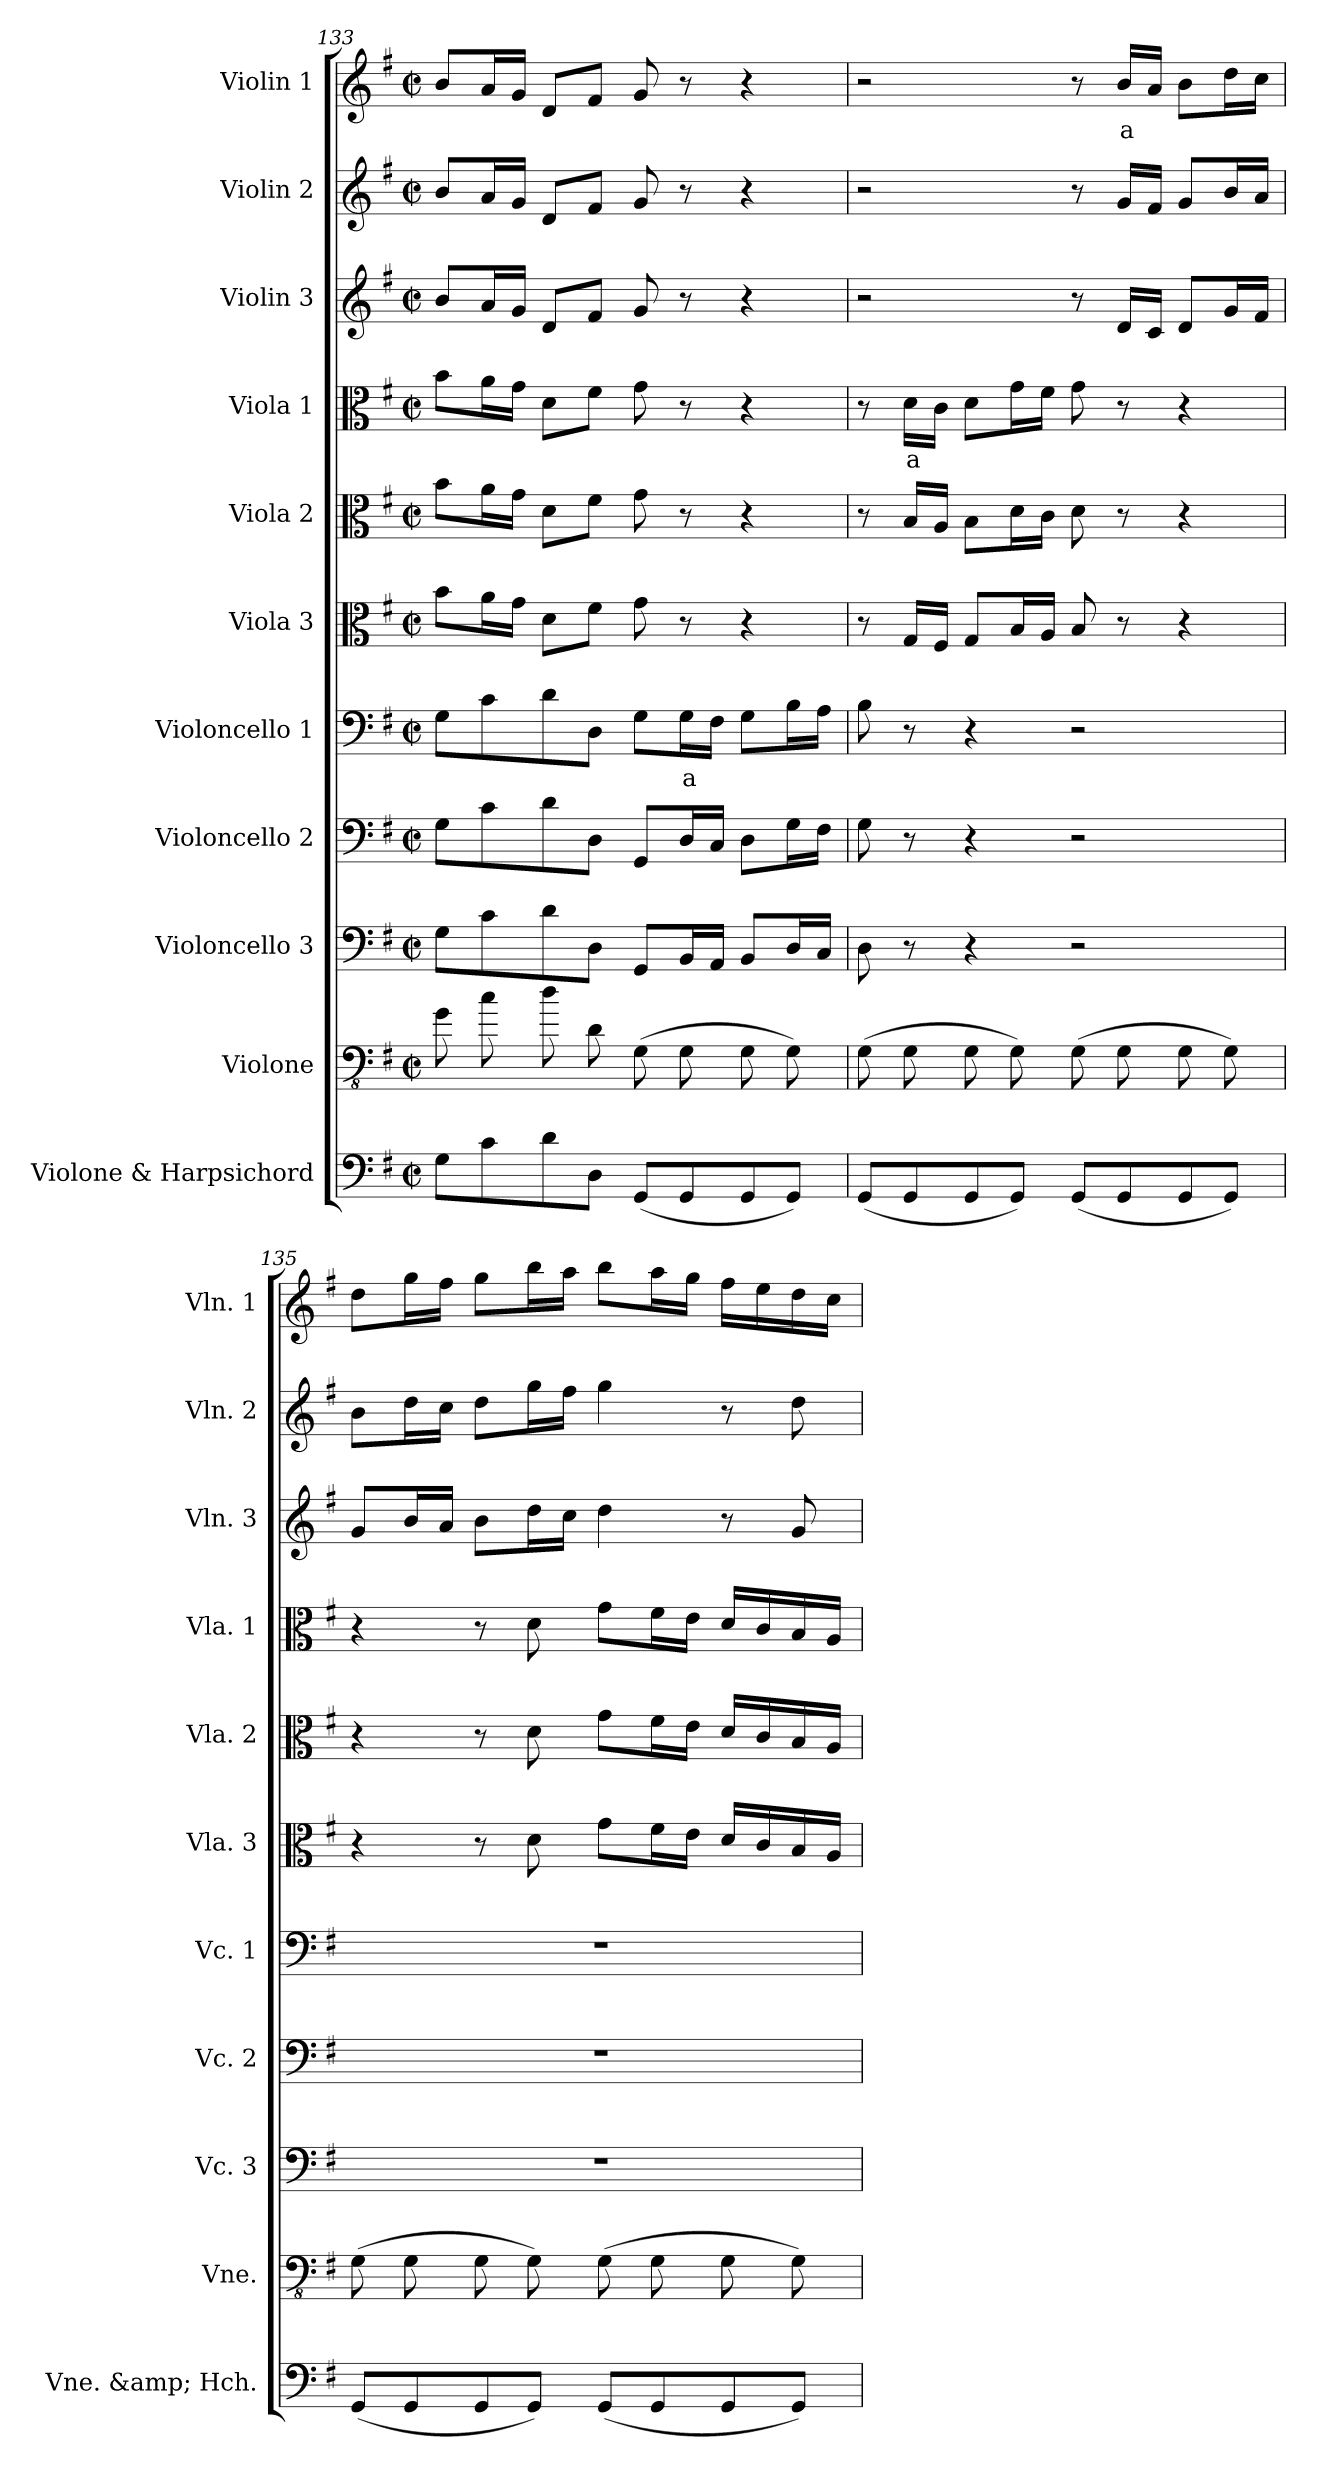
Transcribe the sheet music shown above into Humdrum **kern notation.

**kern	**kern	**kern	**kern	**kern	**text	**kern	**kern	**kern	**text	**kern	**kern	**kern	**text
*part11	*part10	*part9	*part8	*part7	*part7	*part6	*part5	*part4	*part4	*part3	*part2	*part1	*part1
*staff11	*staff10	*staff9	*staff8	*staff7	*staff7	*staff6	*staff5	*staff4	*staff4	*staff3	*staff2	*staff1	*staff1
*I"Violone &amp; Harpsichord	*I"Violone	*I"Violoncello 3	*I"Violoncello 2	*I"Violoncello 1	*	*I"Viola 3	*I"Viola 2	*I"Viola 1	*	*I"Violin 3	*I"Violin 2	*I"Violin 1	*
*I'Vne. &amp; Hch.	*I'Vne.	*I'Vc. 3	*I'Vc. 2	*I'Vc. 1	*	*I'Vla. 3	*I'Vla. 2	*I'Vla. 1	*	*I'Vln. 3	*I'Vln. 2	*I'Vln. 1	*
*clefF4	*clefFv4	*clefF4	*clefF4	*clefF4	*	*clefC3	*clefC3	*clefC3	*	*clefG2	*clefG2	*clefG2	*
*	*ITrd7c12	*	*	*	*	*	*	*	*	*	*	*	*
*k[f#]	*k[f#]	*k[f#]	*k[f#]	*k[f#]	*	*k[f#]	*k[f#]	*k[f#]	*	*k[f#]	*k[f#]	*k[f#]	*
*M4/4	*M4/4	*M4/4	*M4/4	*M4/4	*	*M4/4	*M4/4	*M4/4	*	*M4/4	*M4/4	*M4/4	*
*met(c|)	*met(c|)	*met(c|)	*met(c|)	*met(c|)	*	*met(c|)	*met(c|)	*met(c|)	*	*met(c|)	*met(c|)	*met(c|)	*
=133	=133	=133	=133	=133	=133	=133	=133	=133	=133	=133	=133	=133	=133
8G\L	8GG	8G\L	8G\L	8G\L	.	8b\L	8b\L	8b\L	.	8b/L	8b/L	8b/L	.
8c\	8C	8c\	8c\	8c\	.	16a\L	16a\L	16a\L	.	16a/L	16a/L	16a/L	.
.	.	.	.	.	.	16g\JJ	16g\JJ	16g\JJ	.	16g/JJ	16g/JJ	16g/JJ	.
8d\	8D	8d\	8d\	8d\	.	8d\L	8d\L	8d\L	.	8d/L	8d/L	8d/L	.
8D\J	8DD	8D\J	8D\J	8D\J	.	8f#\J	8f#\J	8f#\J	.	8f#/J	8f#/J	8f#/J	.
(8GG/L	(8GGG	8GG/L	8GG/L	8G\L	.	8g\	8g\	8g\	.	8g/	8g/	8g/	.
!	!	!	!	!	!LO:LY:color=#FF0000	!	!	!	!	!	!	!	!
8GG/	8GGG	16BB/L	16D/L	16G\L	a	8r	8r	8r	.	8r	8r	8r	.
.	.	16AA/JJ	16C/JJ	16F#\JJ	.	.	.	.	.	.	.	.	.
8GG/	8GGG	8BB/L	8D\L	8G\L	.	4r	4r	4r	.	4r	4r	4r	.
8GG/J)	8GGG)	16D/L	16G\L	16B\L	.	.	.	.	.	.	.	.	.
.	.	16C/JJ	16F#\JJ	16A\JJ	.	.	.	.	.	.	.	.	.
=134	=134	=134	=134	=134	=134	=134	=134	=134	=134	=134	=134	=134	=134
(8GG/L	(8GGG	8D\	8G\	8B\	.	8r	8r	8r	.	2r	2r	2r	.
!	!	!	!	!	!	!	!	!	!LO:LY:color=#FF0000	!	!	!	!
8GG/	8GGG	8r	8r	8r	.	16G/LL	16B/LL	16d\LL	a	.	.	.	.
.	.	.	.	.	.	16F#/JJ	16A/JJ	16c\JJ	.	.	.	.	.
8GG/	8GGG	4r	4r	4r	.	8G/L	8B\L	8d\L	.	.	.	.	.
8GG/J)	8GGG)	.	.	.	.	16B/L	16d\L	16g\L	.	.	.	.	.
.	.	.	.	.	.	16A/JJ	16c\JJ	16f#\JJ	.	.	.	.	.
(8GG/L	(8GGG	2r	2r	2r	.	8B/	8d\	8g\	.	8r	8r	8r	.
!	!	!	!	!	!	!	!	!	!	!	!	!	!LO:LY:color=#FF0000
8GG/	8GGG	.	.	.	.	8r	8r	8r	.	16d/LL	16g/LL	16b/LL	a
.	.	.	.	.	.	.	.	.	.	16c/JJ	16f#/JJ	16a/JJ	.
8GG/	8GGG	.	.	.	.	4r	4r	4r	.	8d/L	8g/L	8b\L	.
8GG/J)	8GGG)	.	.	.	.	.	.	.	.	16g/L	16b/L	16dd\L	.
.	.	.	.	.	.	.	.	.	.	16f#/JJ	16a/JJ	16cc\JJ	.
=135	=135	=135	=135	=135	=135	=135	=135	=135	=135	=135	=135	=135	=135
(8GG/L	(8GGG	1r	1r	1r	.	4r	4r	4r	.	8g/L	8b\L	8dd\L	.
8GG/	8GGG	.	.	.	.	.	.	.	.	16b/L	16dd\L	16gg\L	.
.	.	.	.	.	.	.	.	.	.	16a/JJ	16cc\JJ	16ff#\JJ	.
8GG/	8GGG	.	.	.	.	8r	8r	8r	.	8b\L	8dd\L	8gg\L	.
8GG/J)	8GGG)	.	.	.	.	8d\	8d\	8d\	.	16dd\L	16gg\L	16bb\L	.
.	.	.	.	.	.	.	.	.	.	16cc\JJ	16ff#\JJ	16aa\JJ	.
(8GG/L	(8GGG	.	.	.	.	8g\L	8g\L	8g\L	.	4dd\	4gg\	8bb\L	.
8GG/	8GGG	.	.	.	.	16f#\L	16f#\L	16f#\L	.	.	.	16aa\L	.
.	.	.	.	.	.	16e\JJ	16e\JJ	16e\JJ	.	.	.	16gg\JJ	.
8GG/	8GGG	.	.	.	.	16d/LL	16d/LL	16d/LL	.	8r	8r	16ff#\LL	.
.	.	.	.	.	.	16c/	16c/	16c/	.	.	.	16ee\	.
8GG/J)	8GGG)	.	.	.	.	16B/	16B/	16B/	.	8g/	8dd\	16dd\	.
.	.	.	.	.	.	16A/JJ	16A/JJ	16A/JJ	.	.	.	16cc\JJ	.
=	=	=	=	=	=	=	=	=	=	=	=	=	=
*-	*-	*-	*-	*-	*-	*-	*-	*-	*-	*-	*-	*-	*-
